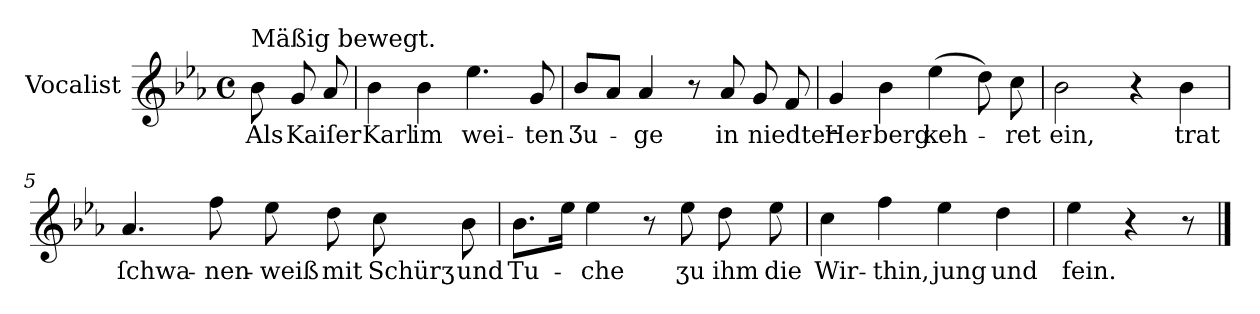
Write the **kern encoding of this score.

**kern	**text
*part1	*part1
*staff1	*staff1
*I"Vocalist	*
*clefG2	*
*k[b-e-a-]	*
*E-:	*
*M4/4	*
*met(c)	*
=	=
!LO:TX:a:t=Mäßig bewegt.	!
8b-	Als
8g	Kaiſer
8a-	.
=1	=1
4b-	Karl
4b-	im
4.ee-	wei-
8g	-ten
=2	=2
8b-L	Ʒu-
8a-J	.
4a-	-ge
8r	.
8a-	in
8g	niedter
8f	.
=3	=3
4g	Her-
4b-	-berg
(4ee-	keh-
8dd)	.
8cc	-ret
=4	=4
2b-	ein,
4r	.
4b-	trat
=5	=5
4.a-	ſchwa-
8ff	-nen-
8ee-	-weiß
8dd	mit
8cc	Schürʒ
8b-	und
=6	=6
8.b-L	Tu-
16ee-Jk	.
4ee-	-che
8r	.
8ee-	ʒu
8dd	ihm
8ee-	die
=7	=7
4cc	Wir-
4ff	-thin,
4ee-	jung
4dd	und
=8	=8
4ee-	fein.
4r	.
8r	.
==	==
*-	*-
